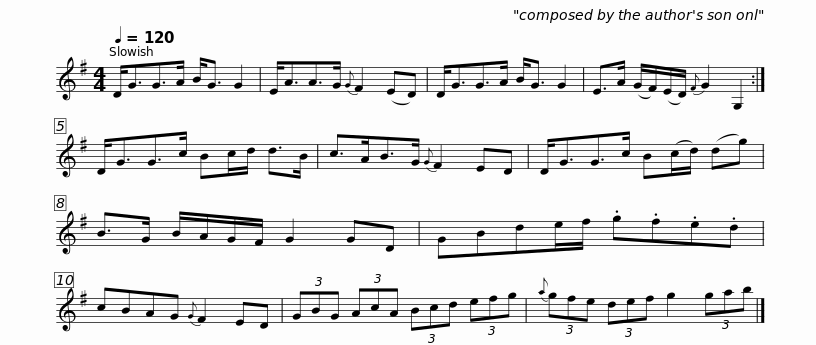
X:1
L:1/8
Q:1/4=120
M:4/4
I:linebreak $
K:G
V:1 treble
V:1
 D<GG>A B<G G2 | E<AA>G{G} F2 (ED) | D<GG>A B<G G2 | E>A (G/F/)(E/D/){F} G2 G,2 :|$ D<GG>c Bc/d/ d>B | %5
 c>AB>G{G} F2 ED | D<GG>c B(c/d/) (dg) | B>G B/A/G/F/ G2 GD |$ GBde/f/ .g.f.e.d | cBAG{G} F2 ED | %10
 (3GBG (3AcA (3Bcd (3efg |{a} (3gfe (3def g2 (3gab |] %12
